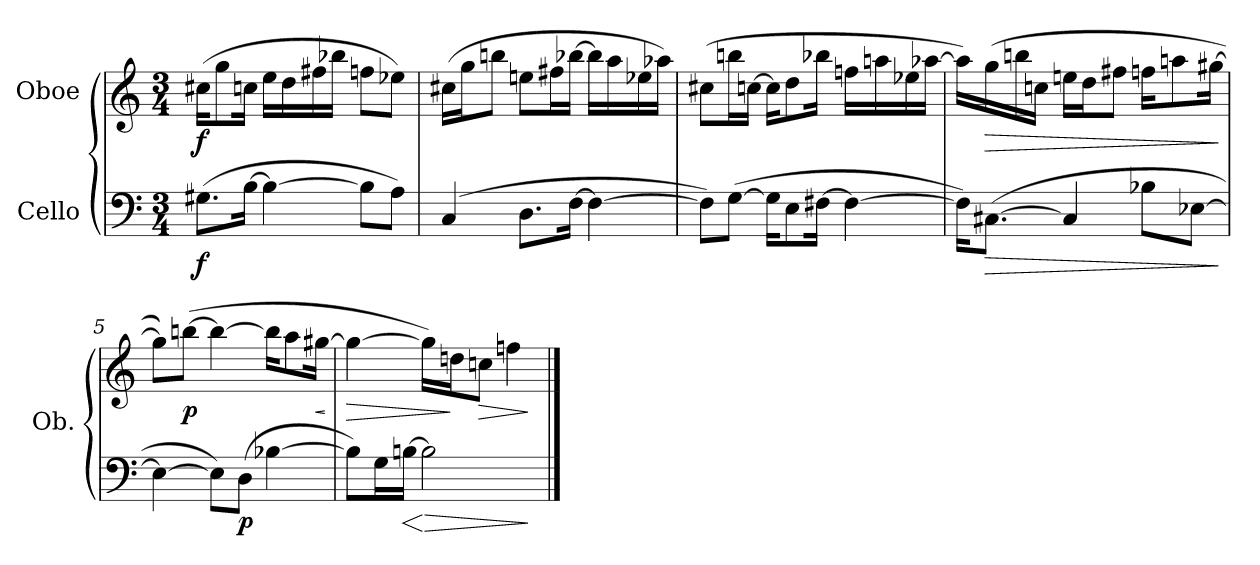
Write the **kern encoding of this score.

**kern	**dynam	**kern	**dynam
*part2	*part2	*part1	*part1
*staff2	*staff2	*staff1	*staff1
*I"Cello	*	*I"Oboe	*
*	*	*I'Ob.	*
*clefF4	*	*clefG2	*
*k[]	*	*k[]	*
*C:	*	*C:	*
*M3/4	*	*M3/4	*
*MM54	*	*MM54	*
=1	=1	=1	=1
!	!LO:DY:b	!	!LO:DY:b
(>8.G#X\L	f	(>16cc#X\KL	f
.	.	8gg\	.
[16B\Jk	.	16ccn\Jk	.
4B\_	.	16ee\LL	.
.	.	16dd\	.
.	.	16ff#X\	.
.	.	16bb-X\JJ	.
8B\L]	.	8ffn\L	.
8A\J)	.	8ee-X\J)	.
=2	=2	=2	=2
(4C/	.	(>16cc#X\LL	.
.	.	16gg\J	.
.	.	8bbn\J	.
8.D\L	.	8een\L	.
.	.	16ff#X\L	.
[16F\Jk	.	[16bb-X\JJ	.
4F\_	.	16bb-\LL]	.
.	.	16aa\	.
.	.	16ee-X\	.
.	.	16aa-X\JJ)	.
=3	=3	=3	=3
8F\L])	.	(>8cc#X\L	.
(>[8G\J	.	16bbn\L	.
.	.	[16ccn\JJ	.
16G\KL]	.	16cc\KL]	.
8E\	.	8dd\	.
[16F#X\Jk	.	16bb-X\Jk	.
4F#\_	.	16ffn\LL	.
.	.	16aan\	.
.	.	16ee-X\	.
.	.	[16aa-X\JJ	.
!!LO:LB:g=z
=4	=4	=4	=4
16F#\KL])	.	16aa-\LL])	.
!	!LO:HP:b	!	!LO:HP:b
(>[8.C#X\J	>	(>16gg\	>
.	.	16bbn\	.
.	.	16ccn\JJ	.
4C#/]	.	16een\LL	.
.	.	16dd\J	.
.	.	8ff#X\J	.
8B-X\L	.	16ffn\KL	.
.	.	8aan\	.
[8E-X\J	.	.	.
.	.	[16gg#X\Jk	.
.	]	.	]
=5	=5	=5	=5
4E-\_	.	8gg#\L])	.
!	!	!	!LO:DY:b
.	.	(>[8bbn\J	p
8E-\L])	.	4bb\_	.
!	!LO:DY:b	!	!
(>8D\J	p	.	.
[4B-X\	.	16bb\KL]	.
.	.	8aa\	.
!	!	!	!LO:HP:b
.	.	[16gg#X\Jk	<
.	.	.	[
=6	=6	=6	=6
!	!	!	!LO:HP:b
8B-\L])	.	4gg#\_	>
16G\L	.	.	.
!	!LO:HP:b	!	!
[16Bn\JJ	<	.	.
!	!LO:HP:n=1:b	!	!
2B\]	[ >	16gg#\LL])	.
.	.	16ddn\J	]
!	!	!	!LO:HP:b
.	.	8ccn\J	>
.	.	4ffn\	.
.	]	.	]
==	==	==	==
*-	*-	*-	*-
